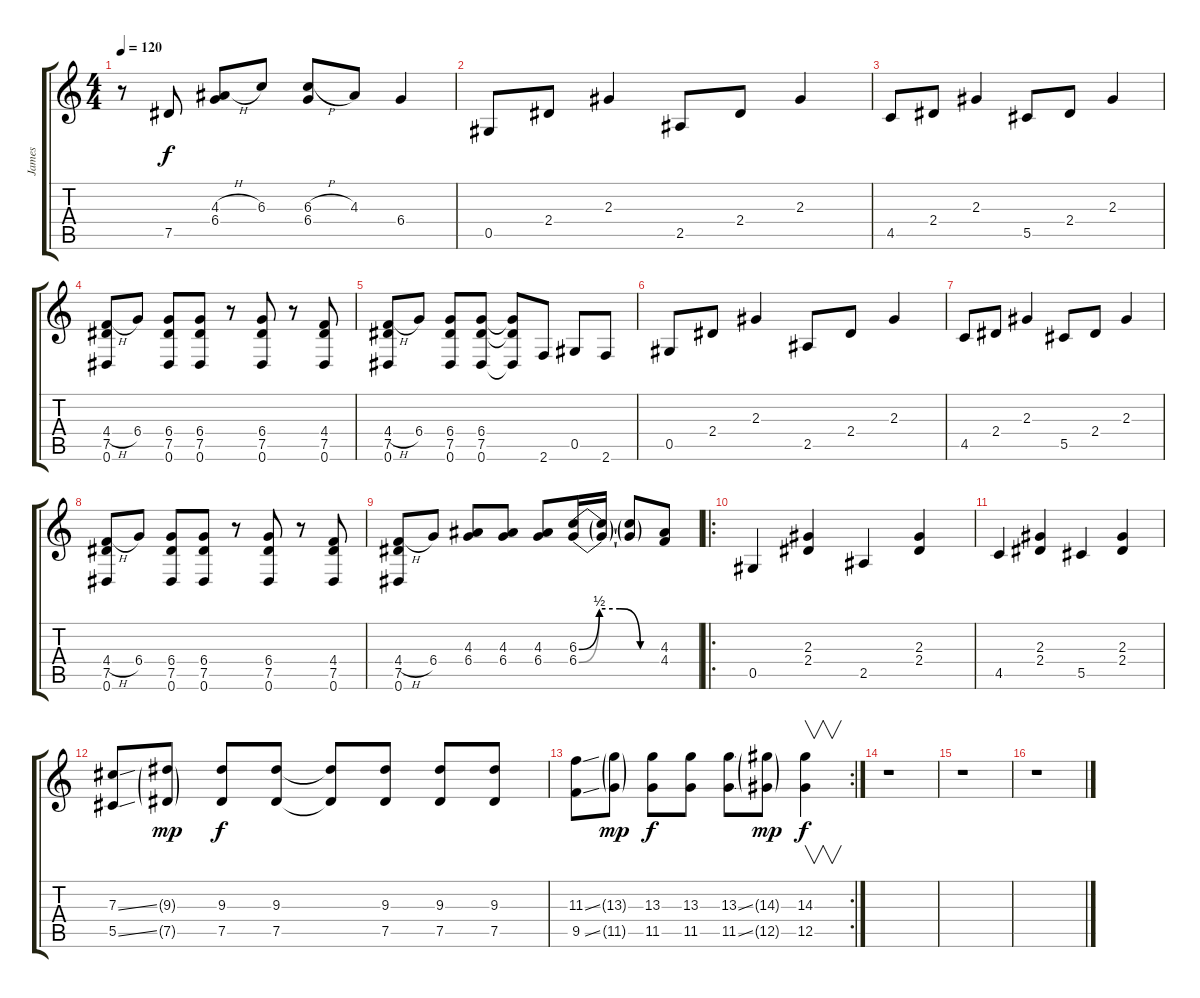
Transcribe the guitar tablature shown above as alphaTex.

\track ("James" "James") {instrument distortionguitar}
\staff {score tabs}
\tuning (Eb4 Bb3 Gb3 Db3 Ab2 Eb2) {hide}
\ts (4 4)
\tempo 120
\clef g2
\ks c
r.8{dy f} 7.5.8 (4.3{h} 6.4).8 6.3.8 (6.3{h} 6.4).8 4.3.8 6.4.4 |
0.5.8 2.4.8 2.3.4 2.5.8 2.4.8 2.3.4 |
4.5.8 2.4.8 2.3.4 5.5.8 2.4.8 2.3.4 |
(4.4{h} 7.5 0.6).8 6.4.8 (6.4 7.5 0.6).8 (6.4 7.5 0.6).8 r.8 (6.4 7.5 0.6).8 r.8 (4.4 7.5 0.6).8 |
(4.4{h} 7.5 0.6).8 6.4.8 (6.4 7.5 0.6).8 (6.4 7.5 0.6).8 (6.4{t} 7.5{t} 0.6{t}).8 2.6.8 0.5.8 2.6.8 |
0.5.8 2.4.8 2.3.4 2.5.8 2.4.8 2.3.4 |
4.5.8 2.4.8 2.3.4 5.5.8 2.4.8 2.3.4 |
(4.4{h} 7.5 0.6).8 6.4.8 (6.4 7.5 0.6).8 (6.4 7.5 0.6).8 r.8 (6.4 7.5 0.6).8 r.8 (4.4 7.5 0.6).8 |
(4.4{h} 7.5 0.6).8 6.4.8 (4.3 6.4).8 (4.3 6.4).8 (4.3 6.4).8 (6.3{be (custom 0 0 15 2 30 2 45 0 60 0)} 6.4{be (custom 0 0 15 2 30 2 45 0 60 0)}).16 (6.3{t} 6.4{t}).16 (6.3{t} 6.4{t}).8 (4.3 4.4).8 |
\ro
0.5.4 (2.3 2.4).4 2.5.4 (2.3 2.4).4 |
4.5.4 (2.3 2.4).4 5.5.4 (2.3 2.4).4 |
(7.3{ss} 5.5{ss}).8 (9.3{g} 7.5{g}).8{dy mp} (9.3 7.5).8{dy f} (9.3 7.5).8 (9.3{t} 7.5{t}).8 (9.3 7.5).8 (9.3 7.5).8 (9.3 7.5).8 |
\rc 2
(11.3{ss} 9.5{ss}).8 (13.3{g} 11.5{g}).8{dy mp} (13.3 11.5).8{dy f} (13.3 11.5).8 (13.3{ss} 11.5{ss}).8 (14.3{g} 12.5{g}).8{dy mp} (14.3 12.5).4{v dy f} |
r.1 |
r.1 |
r.1
